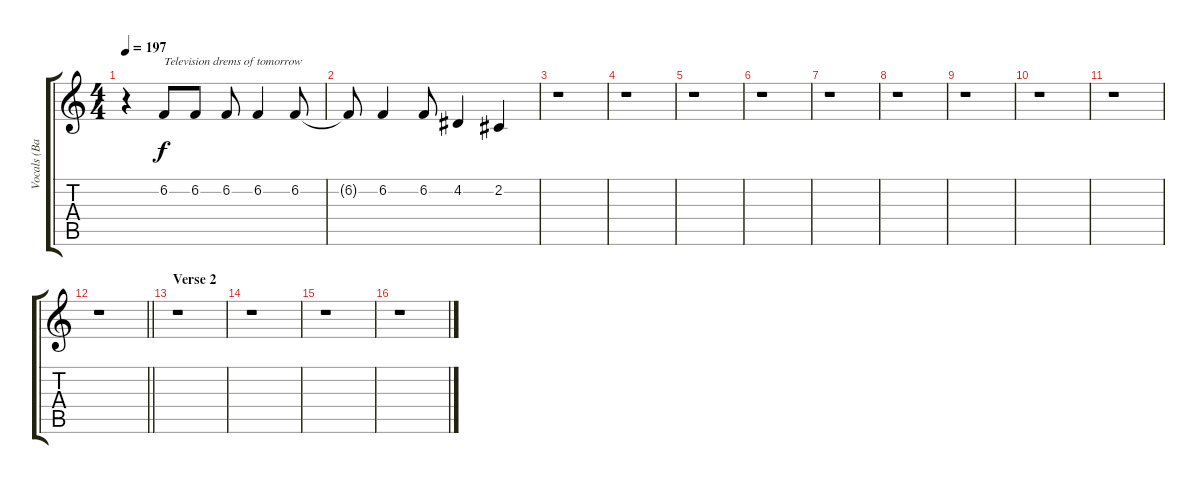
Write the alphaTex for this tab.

\track ("Vocals (Backing)" "Vocals (Ba") {instrument altosax}
\staff {score tabs}
\tuning (E4 B3 G3 D3 A2 E2) {hide}
\ts (4 4)
\tempo 197
\clef g2
\ks c
r.4{dy f} 6.2.8{txt "Television drems of tomorrow"} 6.2.8 6.2.8 6.2.4 6.2.8 |
6.2{t}.8 6.2.4 6.2.8 4.2.4 2.2.4 |
r.1 |
r.1 |
r.1 |
r.1 |
r.1 |
r.1 |
r.1 |
r.1 |
r.1 |
\barLineRight lightlight
r.1 |
\section ("" "Verse 2")
r.1 |
r.1 |
r.1 |
r.1
